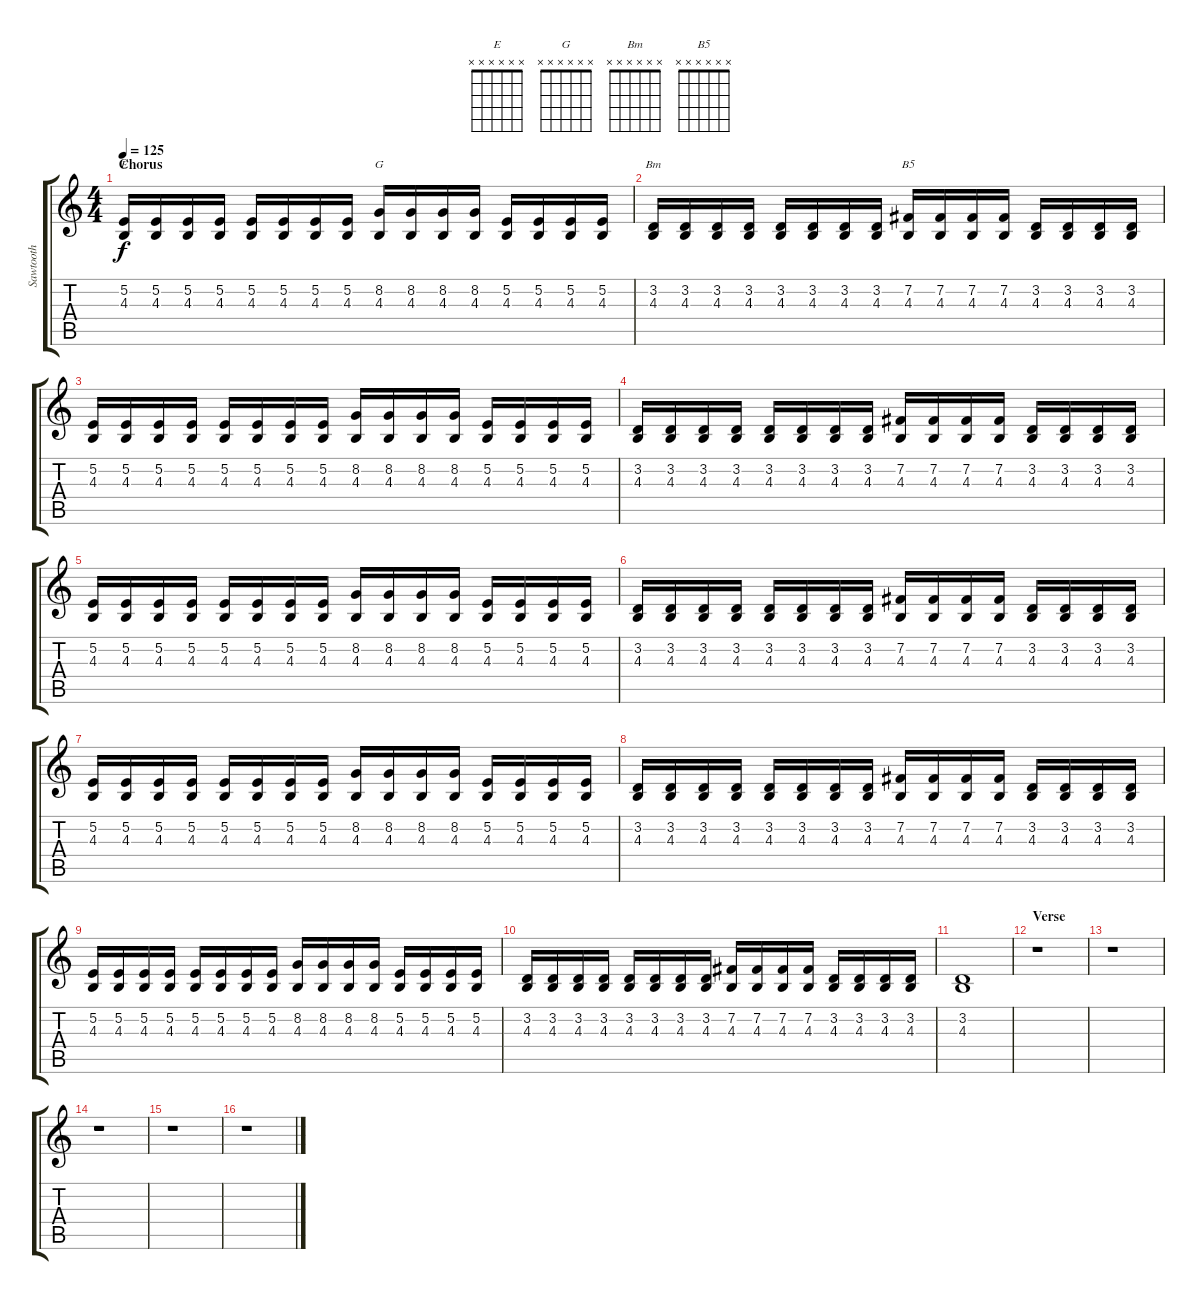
\track ("Sawtooth" "Sawtooth") {instrument lead2sawtooth}
\staff {score tabs}
\tuning (E4 B3 G3 D3 A2 E2) {hide}
\chord ("E" x x x x x x)
\chord ("G" x x x x x x)
\chord ("Bm" x x x x x x)
\chord ("B5" x x x x x x)
\ts (4 4)
\section ("" "Chorus")
\tempo 125
\clef g2
\ks c
(5.2 4.3).16{ch "E" dy f} (5.2 4.3).16 (5.2 4.3).16 (5.2 4.3).16 (5.2 4.3).16 (5.2 4.3).16 (5.2 4.3).16 (5.2 4.3).16 (8.2 4.3).16{ch "G"} (8.2 4.3).16 (8.2 4.3).16 (8.2 4.3).16 (5.2 4.3).16 (5.2 4.3).16 (5.2 4.3).16 (5.2 4.3).16 |
(3.2 4.3).16{ch "Bm"} (3.2 4.3).16 (3.2 4.3).16 (3.2 4.3).16 (3.2 4.3).16 (3.2 4.3).16 (3.2 4.3).16 (3.2 4.3).16 (7.2 4.3).16{ch "B5"} (7.2 4.3).16 (7.2 4.3).16 (7.2 4.3).16 (3.2 4.3).16 (3.2 4.3).16 (3.2 4.3).16 (3.2 4.3).16 |
(5.2 4.3).16 (5.2 4.3).16 (5.2 4.3).16 (5.2 4.3).16 (5.2 4.3).16 (5.2 4.3).16 (5.2 4.3).16 (5.2 4.3).16 (8.2 4.3).16 (8.2 4.3).16 (8.2 4.3).16 (8.2 4.3).16 (5.2 4.3).16 (5.2 4.3).16 (5.2 4.3).16 (5.2 4.3).16 |
(3.2 4.3).16 (3.2 4.3).16 (3.2 4.3).16 (3.2 4.3).16 (3.2 4.3).16 (3.2 4.3).16 (3.2 4.3).16 (3.2 4.3).16 (7.2 4.3).16 (7.2 4.3).16 (7.2 4.3).16 (7.2 4.3).16 (3.2 4.3).16 (3.2 4.3).16 (3.2 4.3).16 (3.2 4.3).16 |
(5.2 4.3).16 (5.2 4.3).16 (5.2 4.3).16 (5.2 4.3).16 (5.2 4.3).16 (5.2 4.3).16 (5.2 4.3).16 (5.2 4.3).16 (8.2 4.3).16 (8.2 4.3).16 (8.2 4.3).16 (8.2 4.3).16 (5.2 4.3).16 (5.2 4.3).16 (5.2 4.3).16 (5.2 4.3).16 |
(3.2 4.3).16 (3.2 4.3).16 (3.2 4.3).16 (3.2 4.3).16 (3.2 4.3).16 (3.2 4.3).16 (3.2 4.3).16 (3.2 4.3).16 (7.2 4.3).16 (7.2 4.3).16 (7.2 4.3).16 (7.2 4.3).16 (3.2 4.3).16 (3.2 4.3).16 (3.2 4.3).16 (3.2 4.3).16 |
(5.2 4.3).16 (5.2 4.3).16 (5.2 4.3).16 (5.2 4.3).16 (5.2 4.3).16 (5.2 4.3).16 (5.2 4.3).16 (5.2 4.3).16 (8.2 4.3).16 (8.2 4.3).16 (8.2 4.3).16 (8.2 4.3).16 (5.2 4.3).16 (5.2 4.3).16 (5.2 4.3).16 (5.2 4.3).16 |
(3.2 4.3).16 (3.2 4.3).16 (3.2 4.3).16 (3.2 4.3).16 (3.2 4.3).16 (3.2 4.3).16 (3.2 4.3).16 (3.2 4.3).16 (7.2 4.3).16 (7.2 4.3).16 (7.2 4.3).16 (7.2 4.3).16 (3.2 4.3).16 (3.2 4.3).16 (3.2 4.3).16 (3.2 4.3).16 |
(5.2 4.3).16 (5.2 4.3).16 (5.2 4.3).16 (5.2 4.3).16 (5.2 4.3).16 (5.2 4.3).16 (5.2 4.3).16 (5.2 4.3).16 (8.2 4.3).16 (8.2 4.3).16 (8.2 4.3).16 (8.2 4.3).16 (5.2 4.3).16 (5.2 4.3).16 (5.2 4.3).16 (5.2 4.3).16 |
(3.2 4.3).16 (3.2 4.3).16 (3.2 4.3).16 (3.2 4.3).16 (3.2 4.3).16 (3.2 4.3).16 (3.2 4.3).16 (3.2 4.3).16 (7.2 4.3).16 (7.2 4.3).16 (7.2 4.3).16 (7.2 4.3).16 (3.2 4.3).16 (3.2 4.3).16 (3.2 4.3).16 (3.2 4.3).16 |
(3.2 4.3).1 |
\section ("" "Verse")
r.1 |
r.1 |
r.1 |
r.1 |
r.1
